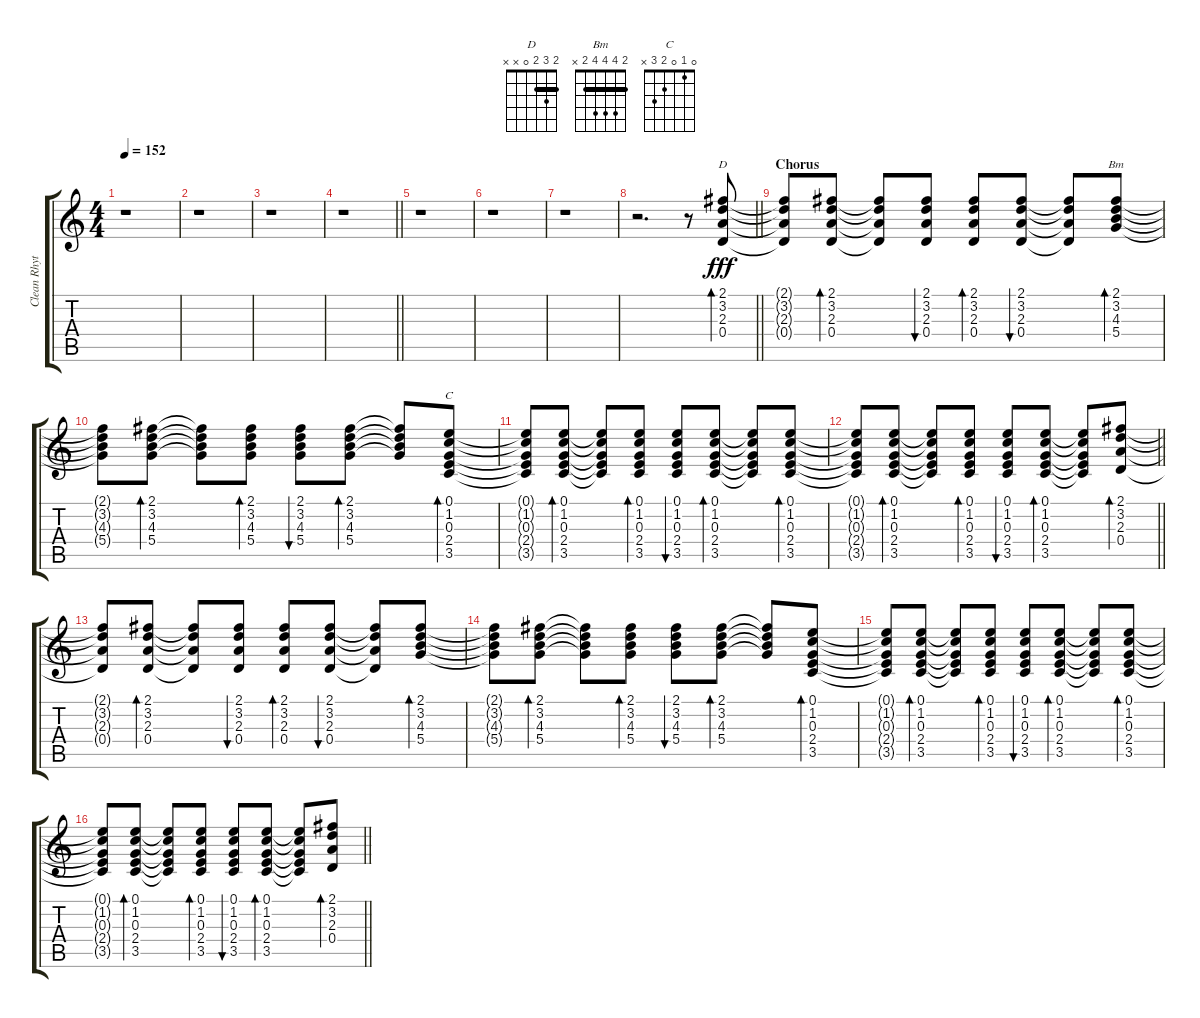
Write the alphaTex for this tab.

\track ("Clean Rhythm Guitar" "Clean Rhyt") {instrument electricguitarclean}
\staff {score tabs}
\tuning (E4 B3 G3 D3 A2 E2) {hide}
\chord ("D" 2 3 2 0 x x) {barre 2}
\chord ("Bm" 2 4 4 4 2 x) {barre 2}
\chord ("C" 0 1 0 2 3 x)
\ts (4 4)
\tempo 152
\clef g2
\ks c
r.1{dy fff} |
r.1 |
r.1 |
\barLineRight lightlight
r.1 |
r.1 |
r.1 |
r.1 |
\barLineRight lightlight
r.2{d} r.8 (2.1 3.2 2.3 0.4).8{bd 60 ch "D"} |
\section ("" "Chorus")
(2.1{t} 3.2{t} 2.3{t} 0.4{t}).8 (2.1 3.2 2.3 0.4).8{bd 60} (2.1{t} 3.2{t} 2.3{t} 0.4{t}).8 (2.1 3.2 2.3 0.4).8{bu 60} (2.1 3.2 2.3 0.4).8{bd 60} (2.1 3.2 2.3 0.4).8{bu 60} (2.1{t} 3.2{t} 2.3{t} 0.4{t}).8 (2.1 3.2 4.3 5.4).8{bd 60 ch "Bm"} |
(2.1{t} 3.2{t} 4.3{t} 5.4{t}).8 (2.1 3.2 4.3 5.4).8{bd 60} (2.1{t} 3.2{t} 4.3{t} 5.4{t}).8 (2.1 3.2 4.3 5.4).8{bd 60} (2.1 3.2 4.3 5.4).8{bu 60} (2.1 3.2 4.3 5.4).8{bd 60} (2.1{t} 3.2{t} 4.3{t} 5.4{t}).8 (0.1 1.2 0.3 2.4 3.5).8{bd 60 ch "C"} |
(0.1{t} 1.2{t} 0.3{t} 2.4{t} 3.5{t}).8 (0.1 1.2 0.3 2.4 3.5).8{bd 60} (0.1{t} 1.2{t} 0.3{t} 2.4{t} 3.5{t}).8 (0.1 1.2 0.3 2.4 3.5).8{bd 60} (0.1 1.2 0.3 2.4 3.5).8{bu 60} (0.1 1.2 0.3 2.4 3.5).8{bd 60} (0.1{t} 1.2{t} 0.3{t} 2.4{t} 3.5{t}).8 (0.1 1.2 0.3 2.4 3.5).8{bd 60} |
\barLineRight lightlight
(0.1{t} 1.2{t} 0.3{t} 2.4{t} 3.5{t}).8 (0.1 1.2 0.3 2.4 3.5).8{bd 60} (0.1{t} 1.2{t} 0.3{t} 2.4{t} 3.5{t}).8 (0.1 1.2 0.3 2.4 3.5).8{bd 60} (0.1 1.2 0.3 2.4 3.5).8{bu 60} (0.1 1.2 0.3 2.4 3.5).8{bd 60} (0.1{t} 1.2{t} 0.3{t} 2.4{t} 3.5{t}).8 (2.1 3.2 2.3 0.4).8{bd 60} |
(2.1{t} 3.2{t} 2.3{t} 0.4{t}).8 (2.1 3.2 2.3 0.4).8{bd 60} (2.1{t} 3.2{t} 2.3{t} 0.4{t}).8 (2.1 3.2 2.3 0.4).8{bu 60} (2.1 3.2 2.3 0.4).8{bd 60} (2.1 3.2 2.3 0.4).8{bu 60} (2.1{t} 3.2{t} 2.3{t} 0.4{t}).8 (2.1 3.2 4.3 5.4).8{bd 60} |
(2.1{t} 3.2{t} 4.3{t} 5.4{t}).8 (2.1 3.2 4.3 5.4).8{bd 60} (2.1{t} 3.2{t} 4.3{t} 5.4{t}).8 (2.1 3.2 4.3 5.4).8{bd 60} (2.1 3.2 4.3 5.4).8{bu 60} (2.1 3.2 4.3 5.4).8{bd 60} (2.1{t} 3.2{t} 4.3{t} 5.4{t}).8 (0.1 1.2 0.3 2.4 3.5).8{bd 60} |
(0.1{t} 1.2{t} 0.3{t} 2.4{t} 3.5{t}).8 (0.1 1.2 0.3 2.4 3.5).8{bd 60} (0.1{t} 1.2{t} 0.3{t} 2.4{t} 3.5{t}).8 (0.1 1.2 0.3 2.4 3.5).8{bd 60} (0.1 1.2 0.3 2.4 3.5).8{bu 60} (0.1 1.2 0.3 2.4 3.5).8{bd 60} (0.1{t} 1.2{t} 0.3{t} 2.4{t} 3.5{t}).8 (0.1 1.2 0.3 2.4 3.5).8{bd 60} |
\barLineRight lightlight
(0.1{t} 1.2{t} 0.3{t} 2.4{t} 3.5{t}).8 (0.1 1.2 0.3 2.4 3.5).8{bd 60} (0.1{t} 1.2{t} 0.3{t} 2.4{t} 3.5{t}).8 (0.1 1.2 0.3 2.4 3.5).8{bd 60} (0.1 1.2 0.3 2.4 3.5).8{bu 60} (0.1 1.2 0.3 2.4 3.5).8{bd 60} (0.1{t} 1.2{t} 0.3{t} 2.4{t} 3.5{t}).8 (2.1 3.2 2.3 0.4).8{bd 60}
